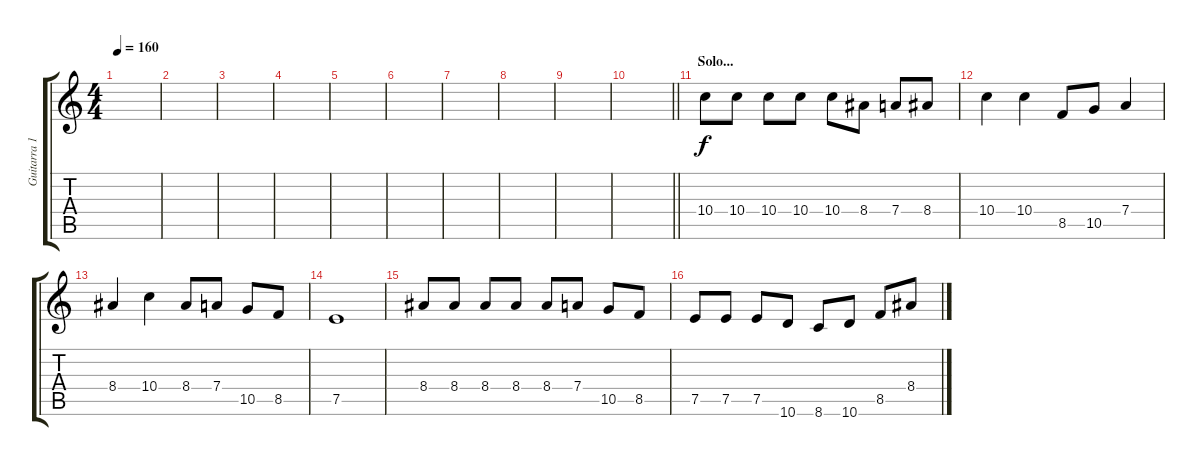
\track ("Guitarra 1 (solo)" "Guitarra 1") {instrument distortionguitar}
\staff {score tabs}
\tuning (E4 B3 G3 D3 A2 E2) {hide}
\ts (4 4)
\tempo 160
\clef g2
\ks c
|
|
|
|
|
|
|
|
|
\barLineRight lightlight
|
\section ("" "Solo...")
10.4.8 10.4.8 10.4.8 10.4.8 10.4.8 8.4.8 7.4.8 8.4.8 |
10.4.4 10.4.4 8.5.8 10.5.8 7.4.4 |
8.4.4 10.4.4 8.4.8 7.4.8 10.5.8 8.5.8 |
7.5.1 |
8.4.8 8.4.8 8.4.8 8.4.8 8.4.8 7.4.8 10.5.8 8.5.8 |
7.5.8 7.5.8 7.5.8 10.6.8 8.6.8 10.6.8 8.5.8 8.4.8
